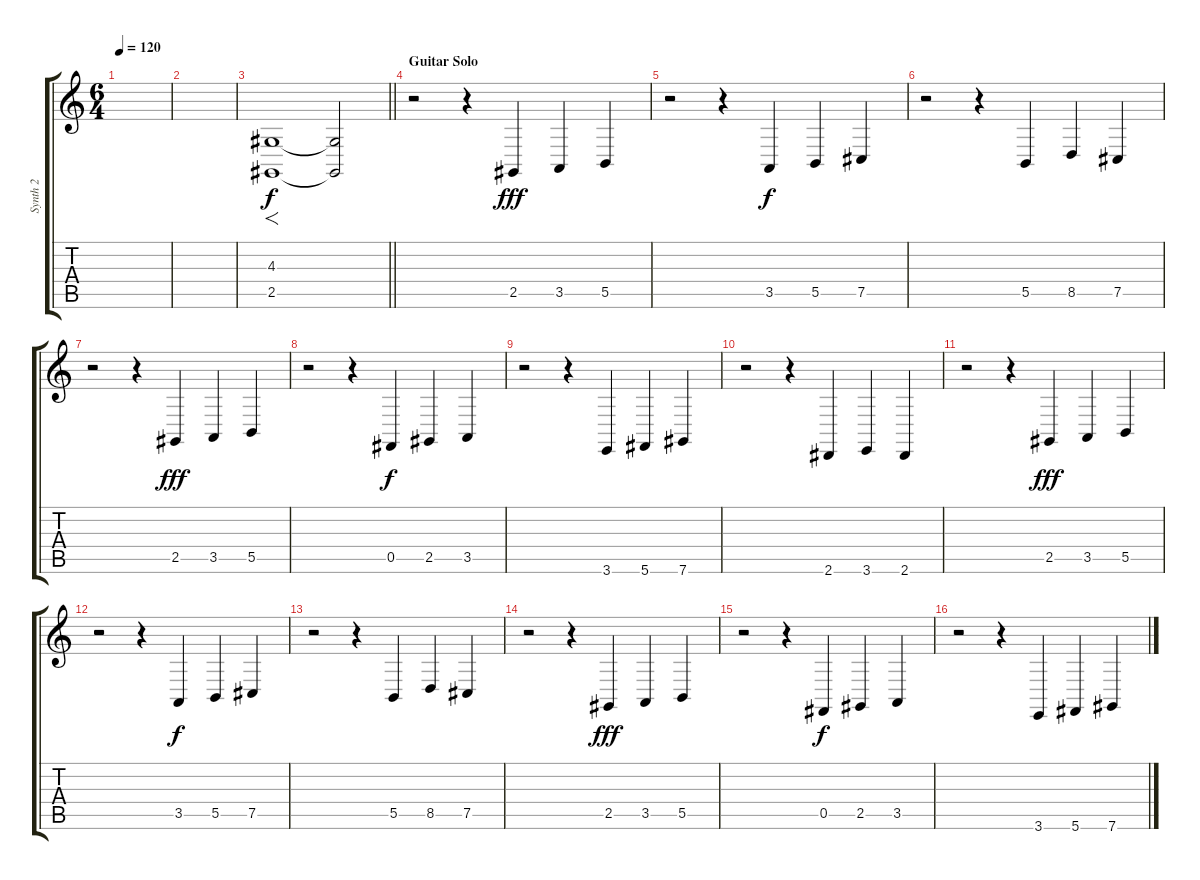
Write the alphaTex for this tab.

\track ("Synth 2" "Synth 2") {instrument stringensemble2}
\staff {score tabs}
\tuning (Db4 Ab3 E3 B2 Gb2 Db2) {hide}
\ts (6 4)
\tempo 120
\clef g2
\ks c
|
|
\barLineRight lightlight
(4.3 2.5).1{f} (4.3{t} 2.5{t}).2 |
\section ("" "Guitar Solo")
r.2 r.4 2.5.4{dy fff} 3.5.4 5.5.4 |
r.2 r.4 3.5.4{dy f} 5.5.4 7.5.4 |
r.2 r.4 5.5.4 8.5.4 7.5.4 |
r.2 r.4 2.5.4{dy fff} 3.5.4 5.5.4 |
r.2 r.4 0.5.4{dy f} 2.5.4 3.5.4 |
r.2 r.4 3.6.4 5.6.4 7.6.4 |
r.2 r.4 2.6.4 3.6.4 2.6.4 |
r.2 r.4 2.5.4{dy fff} 3.5.4 5.5.4 |
r.2 r.4 3.5.4{dy f} 5.5.4 7.5.4 |
r.2 r.4 5.5.4 8.5.4 7.5.4 |
r.2 r.4 2.5.4{dy fff} 3.5.4 5.5.4 |
r.2 r.4 0.5.4{dy f} 2.5.4 3.5.4 |
r.2 r.4 3.6.4 5.6.4 7.6.4
